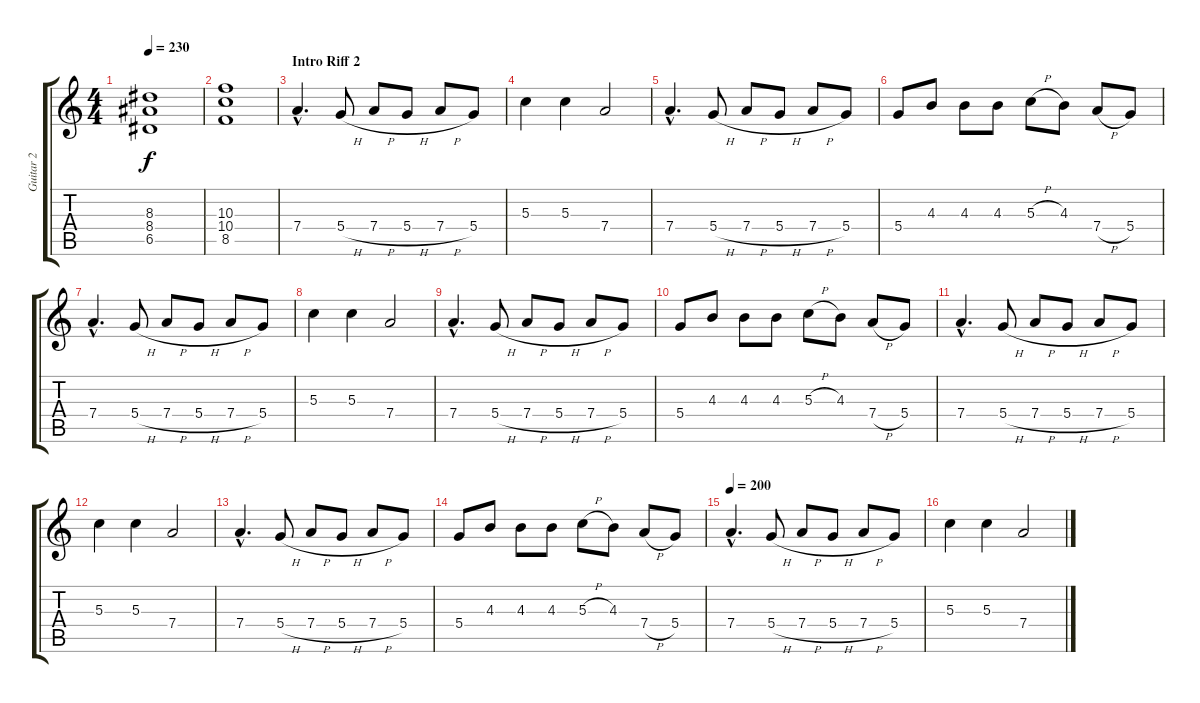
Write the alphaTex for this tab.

\track ("Guitar 2" "Guitar 2") {instrument distortionguitar}
\staff {score tabs}
\tuning (E4 B3 G3 D3 A2 E2) {hide}
\ts (4 4)
\tempo 230
\clef g2
\ks c
(8.3 8.4 6.5).1{dy f} |
(10.3 10.4 8.5).1 |
\section ("" "Intro Riff 2")
7.4{hac}.4{d} 5.4{h}.8 7.4{h}.8 5.4{h}.8 7.4{h}.8 5.4.8 |
5.3.4 5.3.4 7.4.2 |
7.4{hac}.4{d} 5.4{h}.8 7.4{h}.8 5.4{h}.8 7.4{h}.8 5.4.8 |
5.4.8 4.3.8 4.3.8 4.3.8 5.3{h}.8 4.3.8 7.4{h}.8 5.4.8 |
7.4{hac}.4{d} 5.4{h}.8 7.4{h}.8 5.4{h}.8 7.4{h}.8 5.4.8 |
5.3.4 5.3.4 7.4.2 |
7.4{hac}.4{d} 5.4{h}.8 7.4{h}.8 5.4{h}.8 7.4{h}.8 5.4.8 |
5.4.8 4.3.8 4.3.8 4.3.8 5.3{h}.8 4.3.8 7.4{h}.8 5.4.8 |
7.4{hac}.4{d} 5.4{h}.8 7.4{h}.8 5.4{h}.8 7.4{h}.8 5.4.8 |
5.3.4 5.3.4 7.4.2 |
7.4{hac}.4{d} 5.4{h}.8 7.4{h}.8 5.4{h}.8 7.4{h}.8 5.4.8 |
5.4.8 4.3.8 4.3.8 4.3.8 5.3{h}.8 4.3.8 7.4{h}.8 5.4.8 |
\tempo 200
7.4{hac}.4{d} 5.4{h}.8 7.4{h}.8 5.4{h}.8 7.4{h}.8 5.4.8 |
5.3.4 5.3.4 7.4.2
